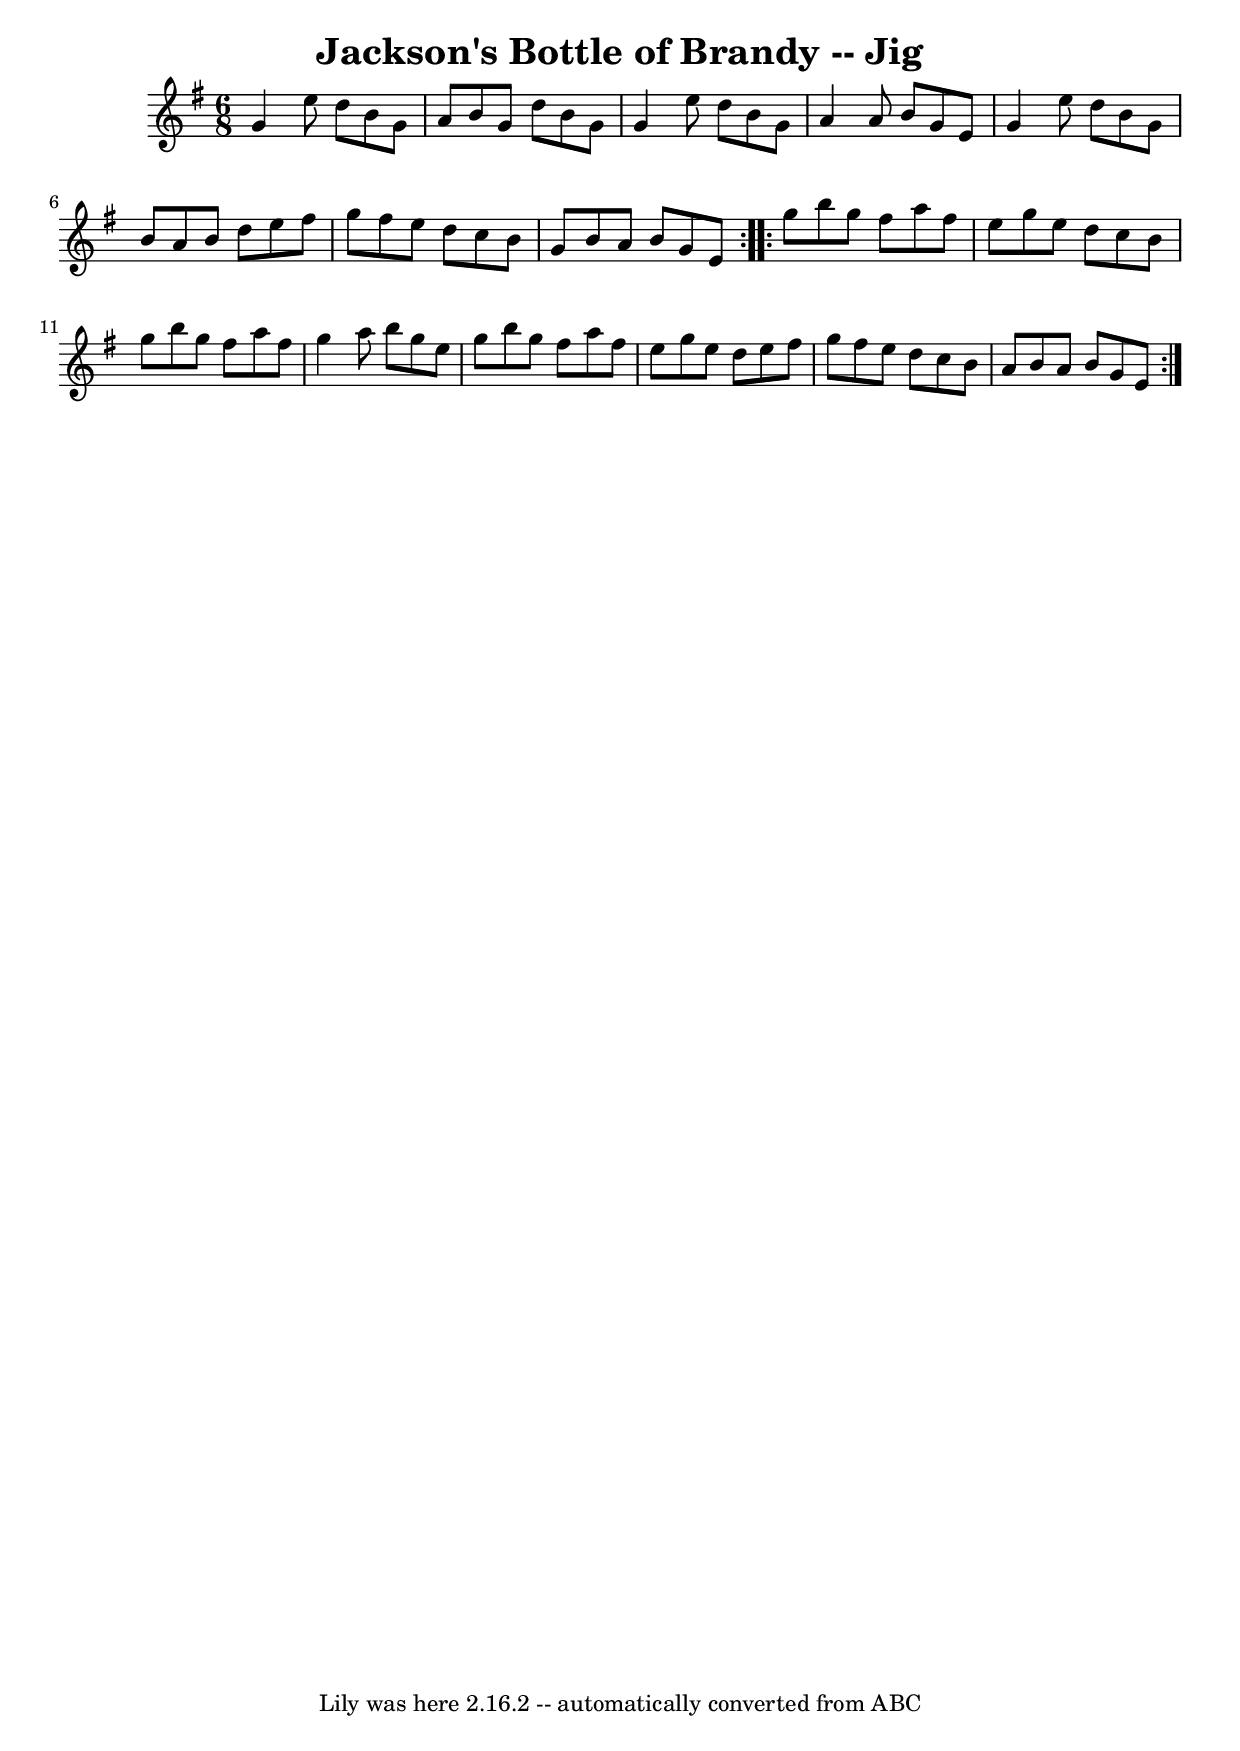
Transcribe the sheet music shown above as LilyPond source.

\version "2.7.40"
\include "Mammoth.ily"
\header {
	book = "Ryan's Mammoth Collection"
	crossRefNumber = "1"
	footnotes = "\\\\111 623"
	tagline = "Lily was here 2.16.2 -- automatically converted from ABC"
	title = "Jackson's Bottle of Brandy -- Jig"
}
voicedefault =  {
\set Score.defaultBarType = "empty"

\repeat volta 2 {
\time 6/8 \key g \major g'4 e''8 d''8 b'8 g'8    |
 a'8   
 b'8 g'8 d''8 b'8 g'8    |
 g'4 e''8 d''8 b'8    
g'8    |
 a'4 a'8 b'8 g'8 e'8    |
 g'4 e''8   
 d''8 b'8 g'8    |
 b'8 a'8 b'8 d''8 e''8 fis''8   
 |
 g''8 fis''8 e''8 d''8 c''8 b'8    |
 g'8    
b'8 a'8 b'8 g'8 e'8    }     \repeat volta 2 { g''8 b''8    
g''8 fis''8 a''8 fis''8    |
 e''8 g''8 e''8 d''8    
c''8 b'8    |
 g''8 b''8 g''8 fis''8 a''8 fis''8    
|
 g''4 a''8 b''8 g''8 e''8    |
 g''8 b''8    
g''8 fis''8 a''8 fis''8    |
 e''8 g''8 e''8 d''8    
e''8 fis''8    |
 g''8 fis''8 e''8 d''8 c''8 b'8    
|
 a'8 b'8 a'8 b'8 g'8 e'8    }   
}

\score{
    <<

	\context Staff="default"
	{
	    \voicedefault 
	}

    >>
	\layout {
	}
	\midi {}
}
